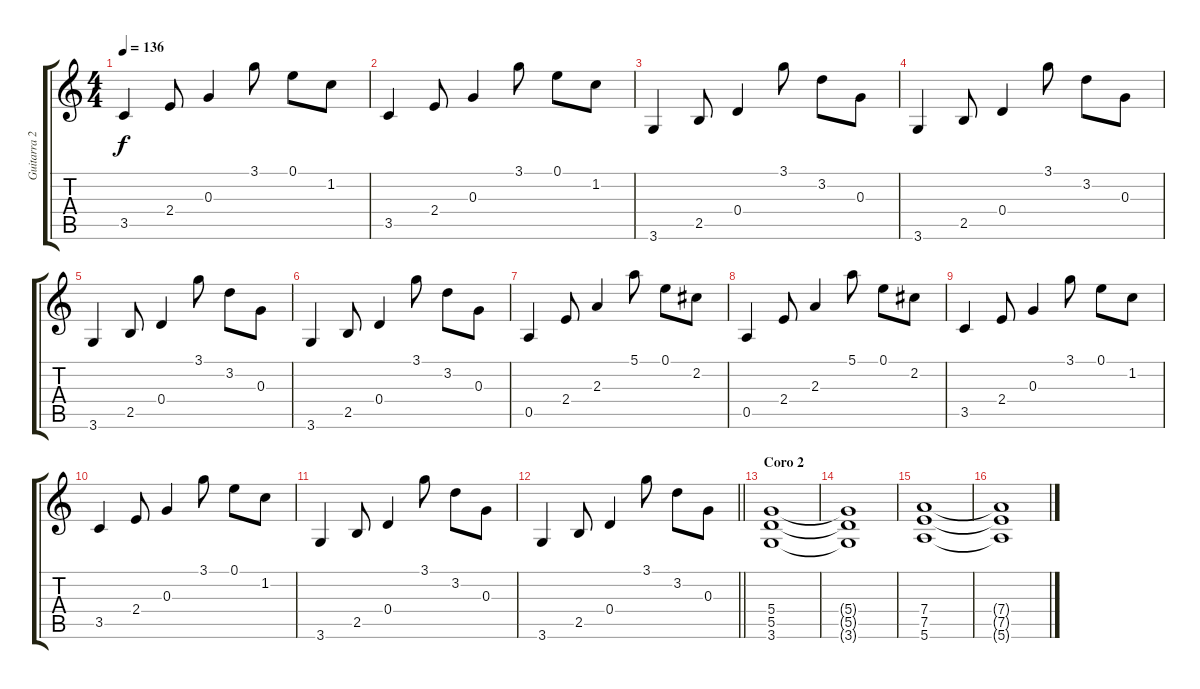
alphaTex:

\track ("Guitarra 2" "Guitarra 2") {instrument overdrivenguitar}
\staff {score tabs}
\tuning (E4 B3 G3 D3 A2 E2) {hide}
\ts (4 4)
\tempo 136
\clef g2
\ks c
3.5.4{dy f} 2.4.8 0.3.4 3.1.8 0.1.8 1.2.8 |
3.5.4 2.4.8 0.3.4 3.1.8 0.1.8 1.2.8 |
3.6.4 2.5.8 0.4.4 3.1.8 3.2.8 0.3.8 |
3.6.4 2.5.8 0.4.4 3.1.8 3.2.8 0.3.8 |
3.6.4 2.5.8 0.4.4 3.1.8 3.2.8 0.3.8 |
3.6.4 2.5.8 0.4.4 3.1.8 3.2.8 0.3.8 |
0.5.4 2.4.8 2.3.4 5.1.8 0.1.8 2.2.8 |
0.5.4 2.4.8 2.3.4 5.1.8 0.1.8 2.2.8 |
3.5.4 2.4.8 0.3.4 3.1.8 0.1.8 1.2.8 |
3.5.4 2.4.8 0.3.4 3.1.8 0.1.8 1.2.8 |
3.6.4 2.5.8 0.4.4 3.1.8 3.2.8 0.3.8 |
\barLineRight lightlight
3.6.4 2.5.8 0.4.4 3.1.8 3.2.8 0.3.8 |
\section ("" "Coro 2")
(5.4 5.5 3.6).1 |
(5.4{t} 5.5{t} 3.6{t}).1 |
(7.4 7.5 5.6).1 |
(7.4{t} 7.5{t} 5.6{t}).1
